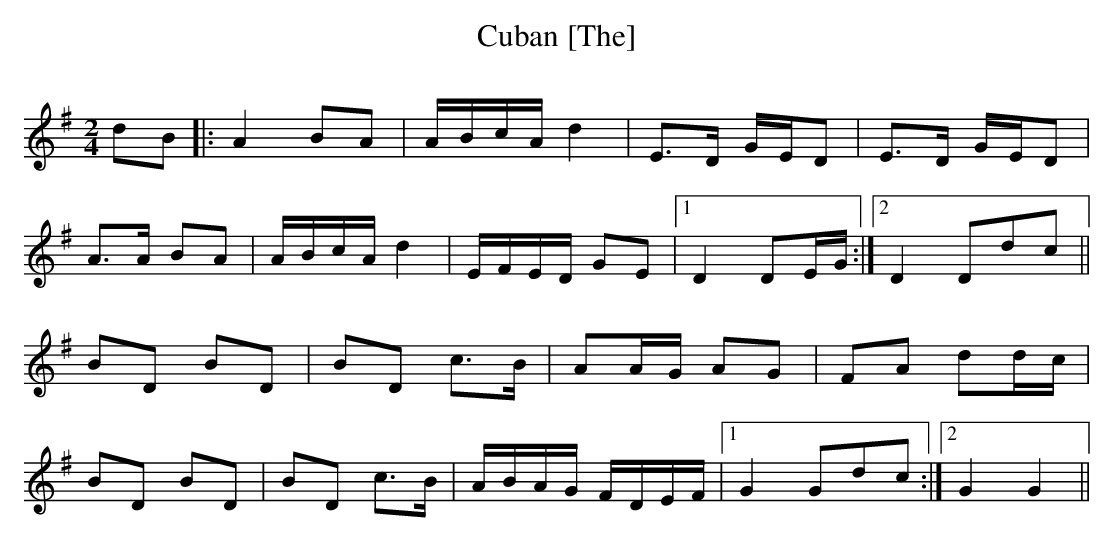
X:1
T: Cuban [The]
Q: 275
L: 1/8
M: 2/4
K: G
dB|: A2 BA|A/B/c/A/ d2|E>D G/E/D|E>D G/E/D|
A>A BA|A/B/c/A/ d2|E/F/E/D/ GE|1 D2 DE/G/ :|2\
D2 Ddc||
BD BD|BD c>B|AA/G/ AG|FA dd/c/|
BD BD|BD c>B|A/B/A/G/ F/D/E/F/|1 G2 Gdc :|2\
G2 G2||
